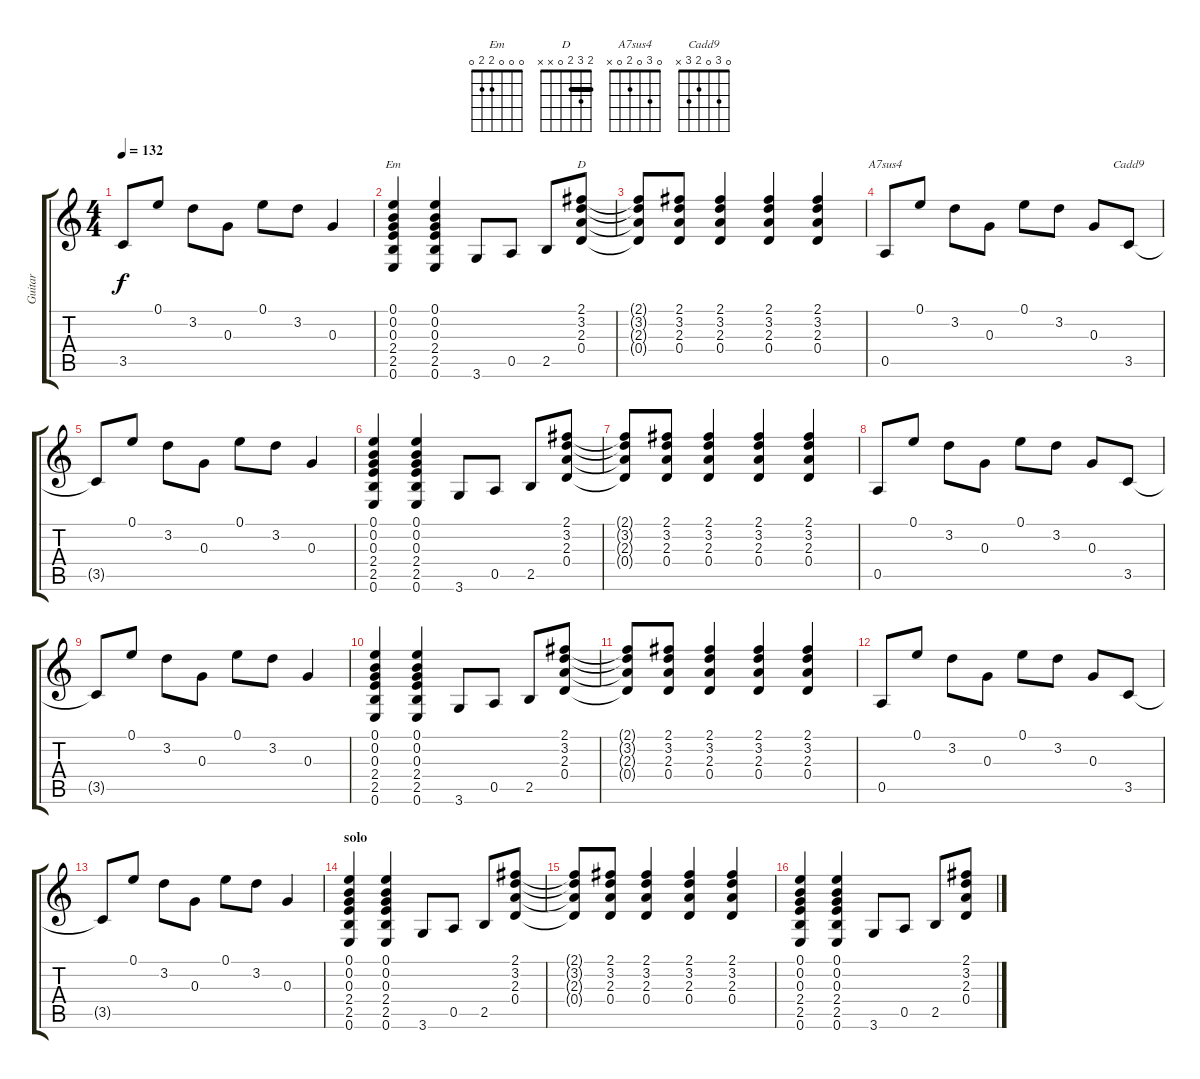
\track ("Guitar" "Guitar") {instrument distortionguitar}
\staff {score tabs}
\tuning (E4 B3 G3 D3 A2 E2) {hide}
\chord ("Em" 0 0 0 2 2 0)
\chord ("D" 2 3 2 0 x x) {barre 2}
\chord ("A7sus4" 0 3 0 2 0 x)
\chord ("Cadd9" 0 3 0 2 3 x)
\ts (4 4)
\tempo 132
\clef g2
\ks c
3.5{t}.8{dy f} 0.1.8 3.2.8 0.3.8 0.1.8 3.2.8 0.3.4 |
(0.1 0.2 0.3 2.4 2.5 0.6).4{ch "Em"} (0.1 0.2 0.3 2.4 2.5 0.6).4 3.6.8 0.5.8 2.5.8 (2.1 3.2 2.3 0.4).8{ch "D"} |
(2.1{t} 3.2{t} 2.3{t} 0.4{t}).8 (2.1 3.2 2.3 0.4).8 (2.1 3.2 2.3 0.4).4 (2.1 3.2 2.3 0.4).4 (2.1 3.2 2.3 0.4).4 |
0.5.8{ch "A7sus4"} 0.1.8 3.2.8 0.3.8 0.1.8 3.2.8 0.3.8 3.5.8{ch "Cadd9"} |
3.5{t}.8 0.1.8 3.2.8 0.3.8 0.1.8 3.2.8 0.3.4 |
(0.1 0.2 0.3 2.4 2.5 0.6).4 (0.1 0.2 0.3 2.4 2.5 0.6).4 3.6.8 0.5.8 2.5.8 (2.1 3.2 2.3 0.4).8 |
(2.1{t} 3.2{t} 2.3{t} 0.4{t}).8 (2.1 3.2 2.3 0.4).8 (2.1 3.2 2.3 0.4).4 (2.1 3.2 2.3 0.4).4 (2.1 3.2 2.3 0.4).4 |
0.5.8 0.1.8 3.2.8 0.3.8 0.1.8 3.2.8 0.3.8 3.5.8 |
3.5{t}.8 0.1.8 3.2.8 0.3.8 0.1.8 3.2.8 0.3.4 |
(0.1 0.2 0.3 2.4 2.5 0.6).4 (0.1 0.2 0.3 2.4 2.5 0.6).4 3.6.8 0.5.8 2.5.8 (2.1 3.2 2.3 0.4).8 |
(2.1{t} 3.2{t} 2.3{t} 0.4{t}).8 (2.1 3.2 2.3 0.4).8 (2.1 3.2 2.3 0.4).4 (2.1 3.2 2.3 0.4).4 (2.1 3.2 2.3 0.4).4 |
0.5.8 0.1.8 3.2.8 0.3.8 0.1.8 3.2.8 0.3.8 3.5.8 |
3.5{t}.8 0.1.8 3.2.8 0.3.8 0.1.8 3.2.8 0.3.4 |
\section ("" "solo")
(0.1 0.2 0.3 2.4 2.5 0.6).4 (0.1 0.2 0.3 2.4 2.5 0.6).4 3.6.8 0.5.8 2.5.8 (2.1 3.2 2.3 0.4).8 |
(2.1{t} 3.2{t} 2.3{t} 0.4{t}).8 (2.1 3.2 2.3 0.4).8 (2.1 3.2 2.3 0.4).4 (2.1 3.2 2.3 0.4).4 (2.1 3.2 2.3 0.4).4 |
(0.1 0.2 0.3 2.4 2.5 0.6).4 (0.1 0.2 0.3 2.4 2.5 0.6).4 3.6.8 0.5.8 2.5.8 (2.1 3.2 2.3 0.4).8
